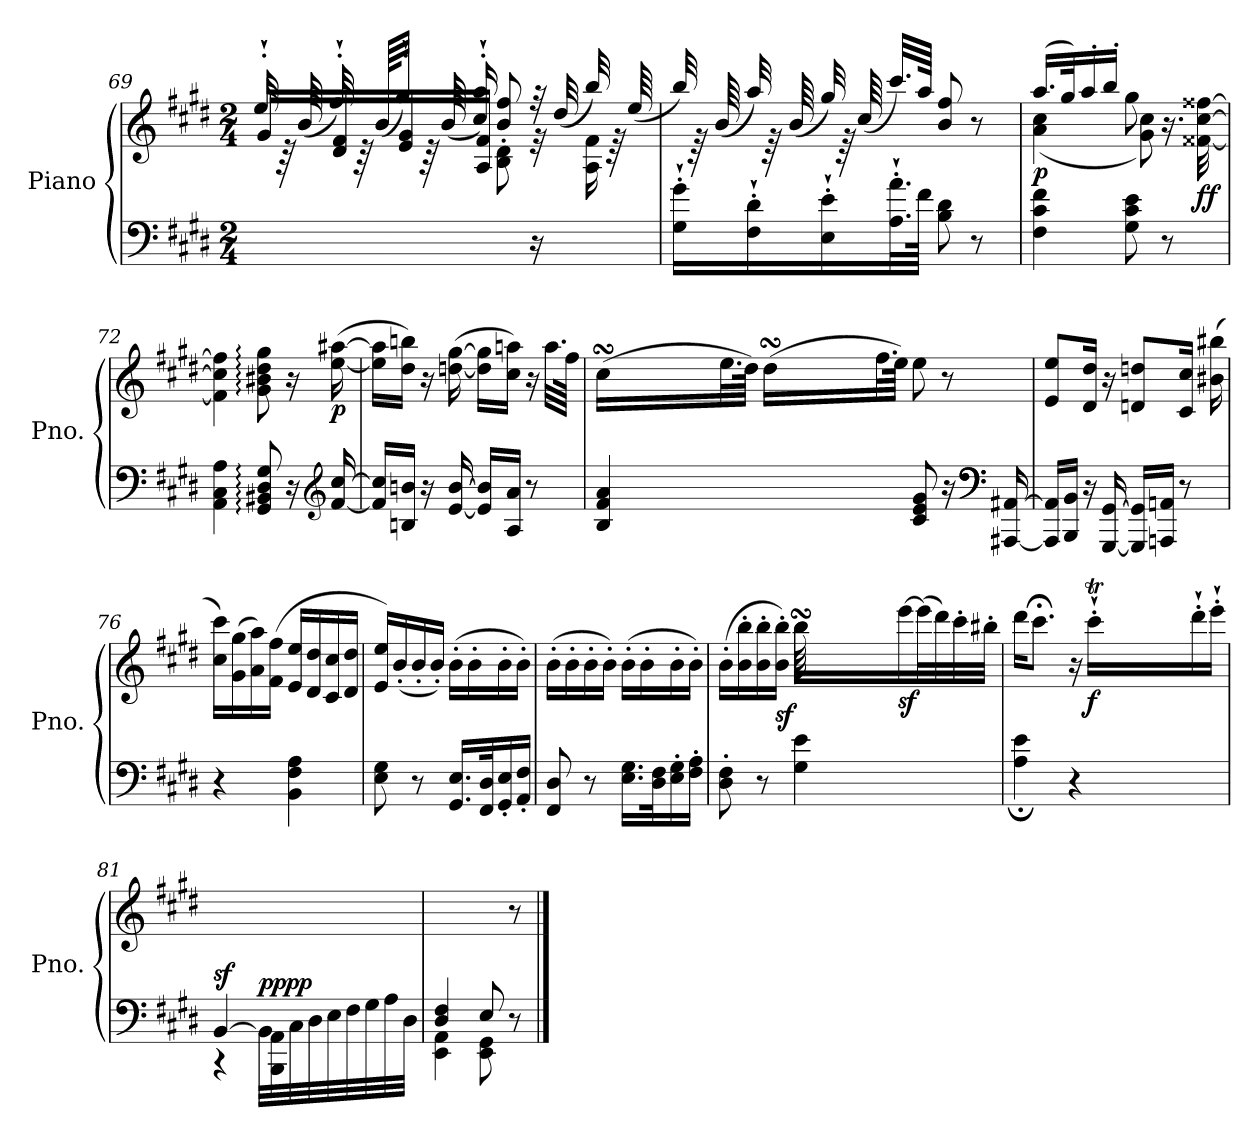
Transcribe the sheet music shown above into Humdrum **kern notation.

**kern	**kern	**dynam
*part1	*part1	*part1
*staff2	*staff1	*staff1/2
*I"Piano	*	*
*I'Pno.	*	*
!!LO:PB:g=z
*clefF4	*clefG2	*
*k[f#c#g#d#]	*k[f#c#g#d#]	*
*M2/4	*M2/4	*
=69	=69	=69
*^	*^	*
*	*	*	*^	*
32ryy	4.ryy	32ryy	32ee/	16g#`'/LL	.
64ryy	.	64rc	64ryy	.	.
32.ryy	.	64ryy	(64b/	.	.
.	.	32ryy	32ff#/)	16d#/`' 16f#/`'	.
64ryy	.	64rc	64ryy	.	.
32.ryy	.	64ryy	(64b/KLLL	.	.
.	.	32ryy	32gg#/JJJ)	16e/`' 16g#/`'	.
64ryy	.	64rc	64ryy	.	.
4ryy	.	64ryy	(64b/	.	.
.	.	16ryy	16cc#/ 16aa/)	16A/`' 16f#/`'JJ	.
.	.	8ryy	8b/ 8ff#/	8B\`' 8d#\`'	.
.	16r	32r	32r	16ryy	.
.	.	64ryy	(32dd#/	.	.
32.ryy	.	32.ryy	.	.	.
.	16ryy	.	32bb/)	16A\ 16f#\	.
64ryy	.	64re	64ryy	.	.
64ryy	.	64ryy	(64ee/	.	.
*	*	*	*v	*v	*
!!LO:LB:g=z
=70	=70	=70	=70	=70
32ryy	16G#\`' 16g#\`'LL	32ryy	32bb/)	.
64ryy	.	64re	64ryy	.
32.ryy	.	64ryy	(64b/	.
.	16F#\`' 16d#\`'	32ryy	32aa/)	.
64ryy	.	64re	64ryy	.
32.ryy	.	64ryy	(64b/	.
.	16E\`' 16e\`'	32ryy	32gg#/)	.
64ryy	.	64re	64ryy	.
4ryy	.	64ryy	(64cc#/	.
.	32.A\`' 32.a\`'L	16ryy	32.ccc#/LLL)	.
.	64f#\JJJk	.	64aa/JJJk	.
.	8B\ 8d#\	4ryy	8b/ 8ff#/	.
.	8r	.	8r	.
16ryy	.	.	.	.
64ryy	.	.	.	.
=71	=71	=71	=71	=71
!	!	!	!	!LO:DY:b
4.ryy	4F#\ 4c#\ 4f#\	(16.aa/LL	(4a\ 4cc#\	p
.	.	32gg#/K)	.	.
.	.	16aa'/	.	.
.	.	16bb'/JJ	.	.
.	8G#\ 8c#\ 8e\	8gg#\	8g#\ 8cc#\)	.
8ryy	8r	16.r	8ryy	.
!	!	!	!	!LO:DY:b
.	.	[32f##X\ [32cc#\ [32ff##X\	.	ff
*v	*v	*	*	*
*	*v	*v	*
=72	=72	=72
4AA\ 4C#\ 4A\	4f##\] 4cc#\] 4ff##\]	.
8GG#/: 8BB#X/: 8D#/: 8G#/:	8g#\: 8b#X\: 8dd#\: 8gg#\:	.
16r	16r	.
*clefG2	*	*
!	!	!LO:DY:b
[16f#/ [16cc#/	([16ee\ [16aa#X\	p
!!LO:LB:g=z
=73	=73	=73
16f#/] 16cc#/]LL	16ee\] 16aa#\]LL	.
16Bn/ 16bn/JJ	16dd#\ 16bbn\JJ)	.
16r	16r	.
[16e/ [16b/	([16ddn\ [16gg#\	.
16e/] 16b/]LL	16dd\] 16gg#\]LL	.
16A/ 16a/JJ	16cc#\ 16aan\JJ)	.
8r	16r	.
.	32.aa\LLL	.
.	64ff#\JJJk	.
=74	=74	=74
*^	*^	*
*	*	*	*Xtuplet	*
16ryy	4B/ 4f#/ 4a/	(>16cc#sSSS\LL	96cc#yy	.
.	.	.	96dd#yy	.
.	.	.	96cc#yy	.
.	.	.	96b#Xyy	.
.	.	.	96cc#yy	.
.	.	.	96dd#yy	.
16ryy	.	32.ee\L	16ryy	.
.	.	64dd#\JJJk)	.	.
16ryy	.	(>16dd#sSsS\LL	96dd#yy	.
.	.	.	96eeyy	.
.	.	.	96dd#yy	.
.	.	.	96cc#yy	.
.	.	.	96dd#yy	.
.	.	.	96eeyy	.
4ryy	.	32.ff#\L	4ryy	.
.	.	64ee\JJJk)	.	.
.	8c#/ 8e/ 8g#/	8ee\	.	.
.	16r	8r	.	.
*clefF4	*	*	*	*
16ryy	[16AAA#X/ [16AA#X/	.	16ryy	.
*v	*v	*	*	*
*	*v	*v	*
!!LO:LB:g=z
=75	=75	=75
16AAA#/] 16AA#/]LL	8e/ 8ee/L	.
16BBB/ 16BB/JJ	.	.
16r	16d#/ 16dd#/Jk	.
[16GGG#/ [16GG#/	16r	.
16GGG#/] 16GG#/]LL	8dn/ 8ddn/L	.
16AAAn/ 16AAn/JJ	.	.
8r	16c#/ 16cc#/Jk	.
.	(16b#X\ 16bb#X\	.
=76	=76	=76
4r	16cc#\ 16ccc#\LL)	.
.	(16g#\ 16gg#\	.
.	16a\ 16aa\)	.
.	(16f#\ 16ff#\JJ	.
4BB\ 4F#\ 4A\	16e/ 16ee/LL	.
.	16d#/ 16dd#/	.
.	16c#/ 16cc#/	.
.	16d#/ 16dd#/JJ	.
=77	=77	=77
8E\ 8G#\	16e/ 16ee/LL)	.
.	(16b'/	.
8r	16b'/	.
.	16b'/JJ)	.
16.GG#/ 16.E/LL	(16b'\LL	.
.	16b'\	.
32FF#/ 32D#/K	.	.
16GG#/' 16E/'	16b'\	.
16AA/' 16F#/'JJ	16b'\JJ)	.
=78	=78	=78
8FF#/ 8D#/	(16b'\LL	.
.	16b'\	.
8r	16b'\	.
.	16b'\JJ)	.
16.E\ 16.G#\LL	(16b'\LL	.
.	16b'\	.
32D#\ 32F#\K	.	.
16E\' 16G#\'	16b'\	.
16F#\' 16A\'JJ	16b'\JJ)	.
!!LO:LB:g=z
=79	=79	=79
*^	*^	*
4ryy	8D#\' 8F#\'	(>16b'\LL	4ryy	.
.	.	16b\' 16bb\'	.	.
.	8r	16b\' 16bb\'	.	.
!	!	!	!	!LO:DY:b
.	.	16b\' 16bb\'JJ)	.	sf
16ryy	4G#\ 4e\	16bbsSSS\LL	80bb	.
.	.	.	80ccc#yy	.
.	.	.	80bbyy	.
.	.	.	80aa#Xyy	.
.	.	.	80bbyy	.
!	!	!	!	!LO:DY:b
8.ryy	.	[16eee\	8.ryy	sf
.	.	(>32eee\L]	.	.
.	.	32ddd#\)	.	.
.	.	32ccc#'\	.	.
.	.	32bb#X'\JJJ	.	.
=80	=80	=80	=80	=80
4ryy	4A\; 4e\;	16ddd#\KL	4ryy	.
.	.	8.ccc#;<\J	.	.
16ryy	4r	16r	16ryy	.
!	!	!	!	!LO:DY:b
16ryy	.	16ccc#T`'\LL	80ccc#yy	f
.	.	.	80ddd#yy	.
.	.	.	80ccc#yy	.
.	.	.	80bb#Xyy	.
.	.	.	80ccc#yy	.
8ryy	.	16ddd#`'\	8ryy	.
.	.	16eee`'\JJ	.	.
*	*	*v	*v	*
!!LO:LB:g=z
=81	=81	=81	=81
!	!	!	!LO:DY:a=2
[4BB/	4rCC	2ryy	sf
!	!	!	!LO:DY:a=2
!	!	!	!LO:DY:n=1:b=2
32BB\LLL]	4BBB\ 4AA\	.	pp pp
32C#\	.	.	.
32D#\	.	.	.
32E\	.	.	.
32F#\	.	.	.
32G#\	.	.	.
32A\	.	.	.
32D#\JJJ	.	.	.
=82	=82	=82	=82
4D#/ 4F#/	4EE\ 4AA\	4.ryy	.
8E/	8EE\ 8GG#\	.	.
8ryy	8r	8r	.
*v	*v	*	*
==	==	==
*-	*-	*-
